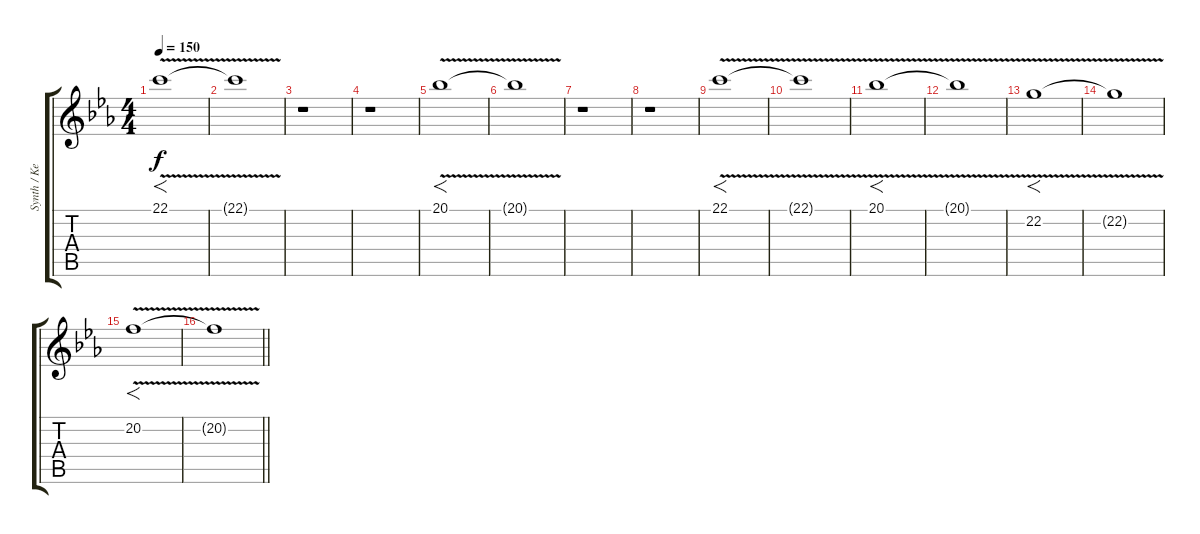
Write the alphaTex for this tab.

\track ("Synth / Keyboard" "Synth / Ke") {instrument fx7echoes}
\staff {score tabs}
\tuning (D4 A3 F3 C3 G2 C2) {hide}
\ts (4 4)
\tempo 150
\clef g2
\ks eb
22.1{v}.1{f dy f} |
22.1{t}.1 |
r.1 |
r.1 |
20.1{v}.1{f} |
20.1{t}.1 |
r.1 |
r.1 |
22.1{v}.1{f} |
22.1{t}.1 |
20.1{v}.1{f} |
20.1{t}.1 |
22.2{v}.1{f} |
22.2{t}.1 |
20.2{v}.1{f} |
\barLineRight lightlight
20.2{t}.1
